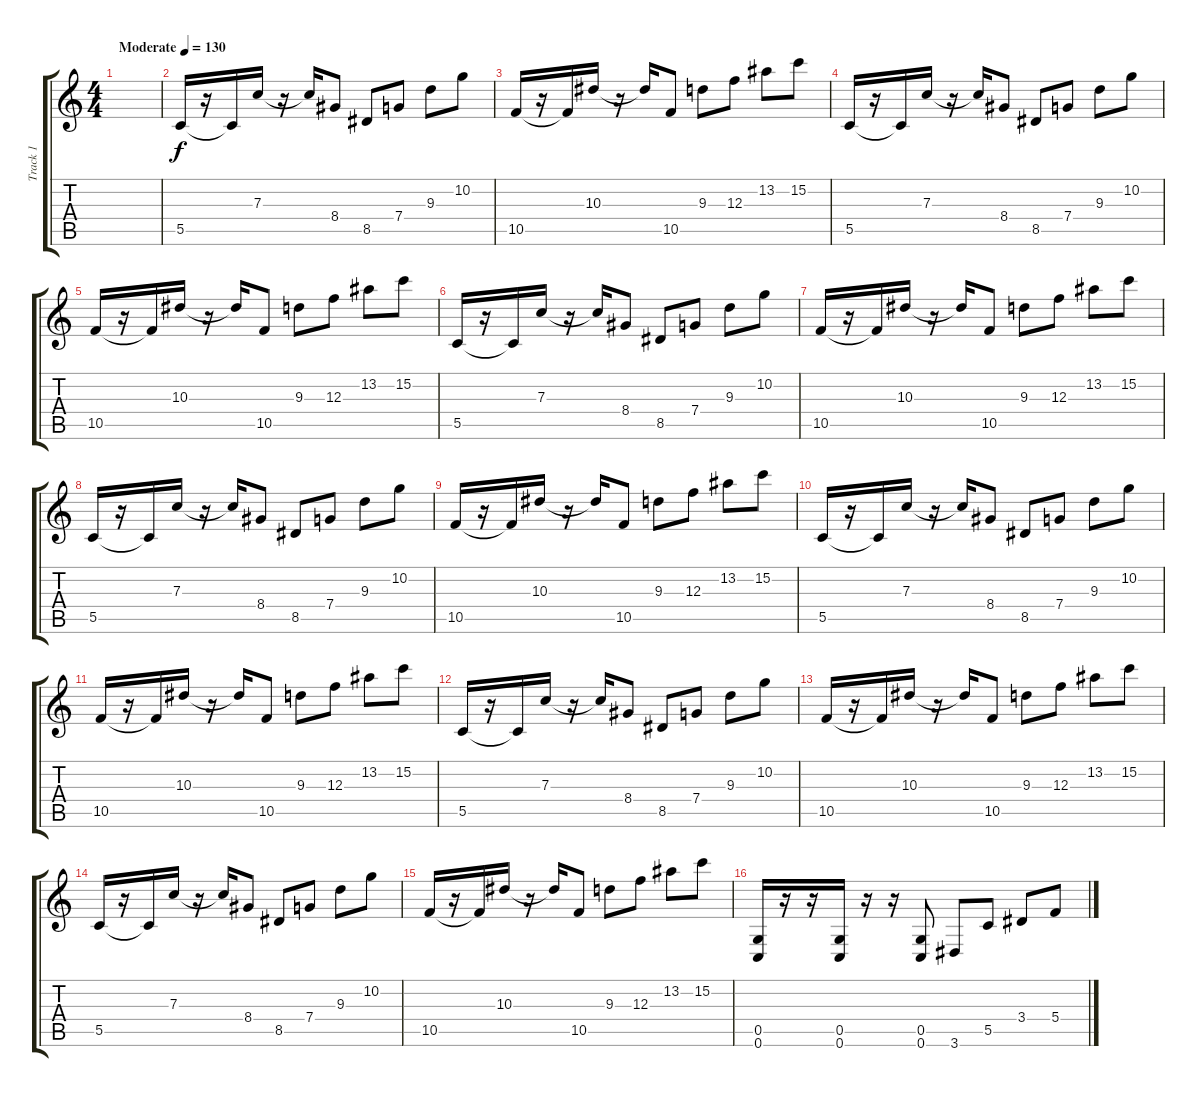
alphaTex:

\track ("Track 1" "Track 1") {mute instrument acousticguitarsteel}
\staff {score tabs}
\tuning (D4 A3 F3 C3 G2 C2) {hide}
\ts (4 4)
\tempo (130 "Moderate")
\clef g2
\ks c
|
5.5.16 r.16 5.5{t}.16 7.3.16 r.16 7.3{t}.16 8.4.8 8.5.8 7.4.8 9.3.8 10.2.8 |
10.5.16 r.16 10.5{t}.16 10.3.16 r.16 10.3{t}.16 10.5.8 9.3.8 12.3.8 13.2.8 15.2.8 |
5.5.16 r.16 5.5{t}.16 7.3.16 r.16 7.3{t}.16 8.4.8 8.5.8 7.4.8 9.3.8 10.2.8 |
10.5.16 r.16 10.5{t}.16 10.3.16 r.16 10.3{t}.16 10.5.8 9.3.8 12.3.8 13.2.8 15.2.8 |
5.5.16 r.16 5.5{t}.16 7.3.16 r.16 7.3{t}.16 8.4.8 8.5.8 7.4.8 9.3.8 10.2.8 |
10.5.16 r.16 10.5{t}.16 10.3.16 r.16 10.3{t}.16 10.5.8 9.3.8 12.3.8 13.2.8 15.2.8 |
5.5.16 r.16 5.5{t}.16 7.3.16 r.16 7.3{t}.16 8.4.8 8.5.8 7.4.8 9.3.8 10.2.8 |
10.5.16 r.16 10.5{t}.16 10.3.16 r.16 10.3{t}.16 10.5.8 9.3.8 12.3.8 13.2.8 15.2.8 |
5.5.16 r.16 5.5{t}.16 7.3.16 r.16 7.3{t}.16 8.4.8 8.5.8 7.4.8 9.3.8 10.2.8 |
10.5.16 r.16 10.5{t}.16 10.3.16 r.16 10.3{t}.16 10.5.8 9.3.8 12.3.8 13.2.8 15.2.8 |
5.5.16 r.16 5.5{t}.16 7.3.16 r.16 7.3{t}.16 8.4.8 8.5.8 7.4.8 9.3.8 10.2.8 |
10.5.16 r.16 10.5{t}.16 10.3.16 r.16 10.3{t}.16 10.5.8 9.3.8 12.3.8 13.2.8 15.2.8 |
5.5.16 r.16 5.5{t}.16 7.3.16 r.16 7.3{t}.16 8.4.8 8.5.8 7.4.8 9.3.8 10.2.8 |
10.5.16 r.16 10.5{t}.16 10.3.16 r.16 10.3{t}.16 10.5.8 9.3.8 12.3.8 13.2.8 15.2.8 |
(0.5 0.6).16{instrument distortionguitar} r.16 r.16 (0.5 0.6).16 r.16 r.16 (0.5 0.6).8 3.6.8 5.5.8 3.4.8 5.4.8
